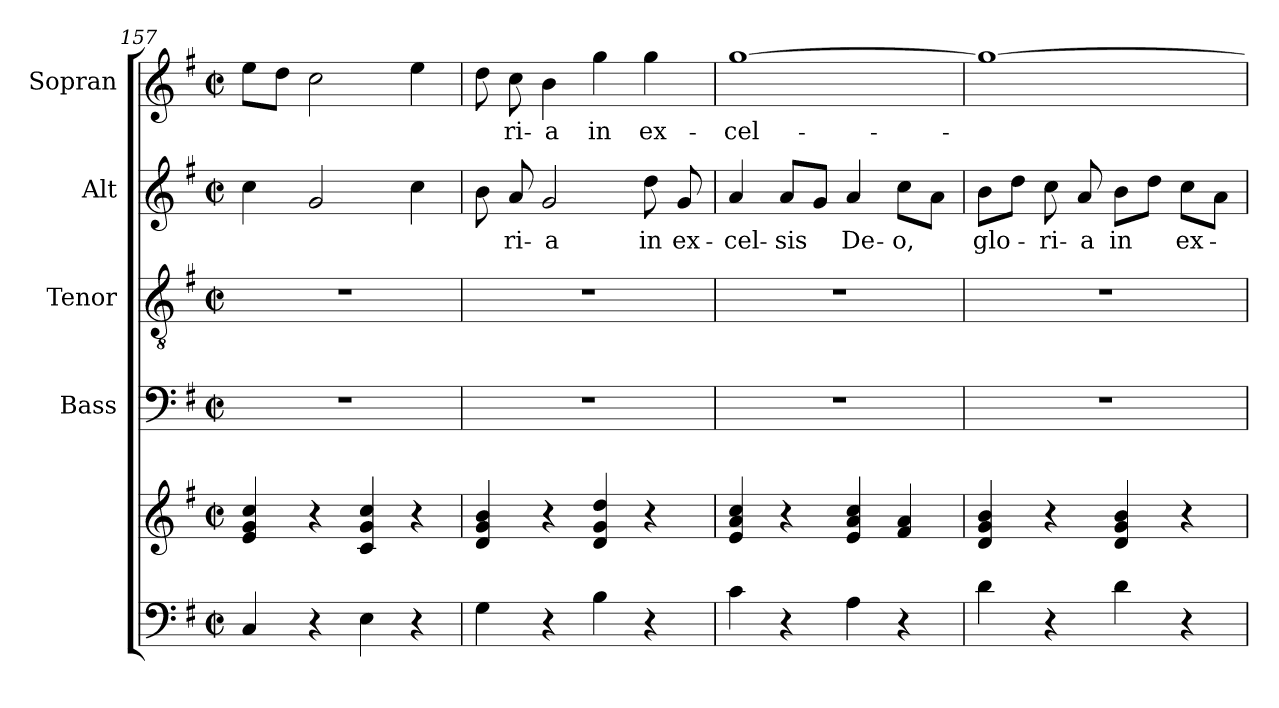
**kern	**kern	**kern	**kern	**kern	**text	**kern	**text
*part5	*part5	*part4	*part3	*part2	*part2	*part1	*part1
*staff6	*staff5	*staff4	*staff3	*staff2	*staff2	*staff1	*staff1
*	*	*I"Bass	*I"Tenor	*I"Alt	*	*I"Sopran	*
*	*	*I'B.	*I'T.	*I'A.	*	*I'S.	*
*clefF4	*clefG2	*clefF4	*clefGv2	*clefG2	*	*clefG2	*
*k[f#]	*k[f#]	*k[f#]	*k[f#]	*k[f#]	*	*k[f#]	*
*G:	*G:	*G:	*G:	*G:	*	*G:	*
*M2/2	*M2/2	*M2/2	*M2/2	*M2/2	*	*M2/2	*
*met(c|)	*met(c|)	*met(c|)	*met(c|)	*met(c|)	*	*met(c|)	*
=157	=157	=157	=157	=157	=157	=157	=157
4C/	4e/ 4g/ 4cc/	1r	1r	4cc\	.	8ee\L	.
.	.	.	.	.	.	8dd\J	.
4r	4r	.	.	2g/	.	2cc\	.
4E\	4c/ 4g/ 4cc/	.	.	.	.	.	.
4r	4r	.	.	4cc\	.	4ee\	.
=158	=158	=158	=158	=158	=158	=158	=158
4G\	4d/ 4g/ 4b/	1r	1r	8b\	.	8dd\	.
!	!	!	!	!	!LO:LY:b	!	!LO:LY:b
.	.	.	.	8a/	-ri-	8cc\	-ri-
!	!	!	!	!	!LO:LY:b	!	!LO:LY:b
4r	4r	.	.	2g/	-a	4b\	-a
!	!	!	!	!	!	!	!LO:LY:b
4B\	4d/ 4g/ 4dd/	.	.	.	.	4gg\	in
!	!	!	!	!	!LO:LY:b	!	!LO:LY:b
4r	4r	.	.	8dd\	in	4gg\	ex-
!	!	!	!	!	!LO:LY:b	!	!
.	.	.	.	8g/	ex-	.	.
!!LO:LB:g=z
=159	=159	=159	=159	=159	=159	=159	=159
!	!	!	!	!	!LO:LY:b	!	!LO:LY:b
4c\	4e/ 4a/ 4cc/	1r	1r	4a/	-cel-	[1gg	-cel-
!	!	!	!	!	!LO:LY:b	!	!
4r	4r	.	.	8a/L	-sis	.	.
.	.	.	.	8g/J	.	.	.
!	!	!	!	!	!LO:LY:b	!	!
4A\	4e/ 4a/ 4cc/	.	.	4a/	De-	.	.
!	!	!	!	!	!LO:LY:b	!	!
4r	4f#/ 4a/	.	.	8cc\L	-o,	.	.
.	.	.	.	8a\J	.	.	.
=160	=160	=160	=160	=160	=160	=160	=160
!	!	!	!	!	!LO:LY:b	!	!
4d\	4d/ 4g/ 4b/	1r	1r	8b\L	glo-	1gg_	.
.	.	.	.	8dd\J	.	.	.
!	!	!	!	!	!LO:LY:b	!	!
4r	4r	.	.	8cc\	-ri-	.	.
!	!	!	!	!	!LO:LY:b	!	!
.	.	.	.	8a/	-a	.	.
!	!	!	!	!	!LO:LY:b	!	!
4d\	4d/ 4g/ 4b/	.	.	8b\L	in	.	.
.	.	.	.	8dd\J	.	.	.
!	!	!	!	!	!LO:LY:b	!	!
4r	4r	.	.	8cc\L	ex-	.	.
.	.	.	.	8a\J	.	.	.
=	=	=	=	=	=	=	=
*-	*-	*-	*-	*-	*-	*-	*-
